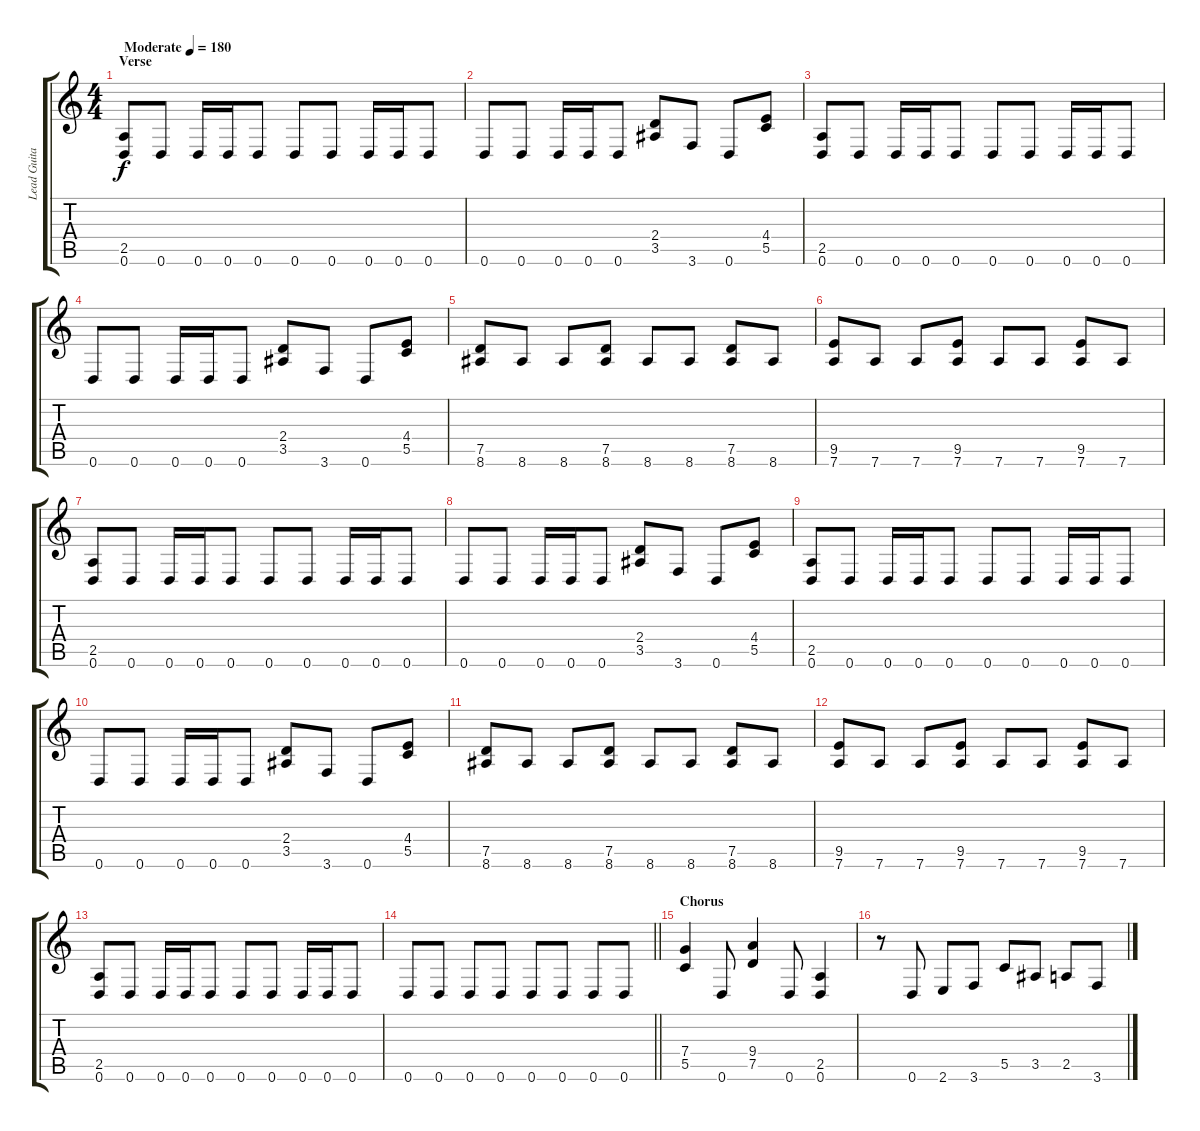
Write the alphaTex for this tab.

\track ("Lead Guitar" "Lead Guita") {instrument distortionguitar}
\staff {score tabs}
\tuning (D4 A3 F3 C3 G2 D2) {hide}
\ts (4 4)
\section ("" "Verse")
\tempo (180 "Moderate")
\clef g2
\ks c
(2.5 0.6).8{dy f instrument distortionguitar} 0.6.8 0.6.16 0.6.16 0.6.8 0.6.8 0.6.8 0.6.16 0.6.16 0.6.8 |
0.6.8 0.6.8 0.6.16 0.6.16 0.6.8 (2.4 3.5).8 3.6.8 0.6.8 (4.4 5.5).8 |
(2.5 0.6).8 0.6.8 0.6.16 0.6.16 0.6.8 0.6.8 0.6.8 0.6.16 0.6.16 0.6.8 |
0.6.8 0.6.8 0.6.16 0.6.16 0.6.8 (2.4 3.5).8 3.6.8 0.6.8 (4.4 5.5).8 |
(7.5 8.6).8 8.6.8 8.6.8 (7.5 8.6).8 8.6.8 8.6.8 (7.5 8.6).8 8.6.8 |
(9.5 7.6).8 7.6.8 7.6.8 (9.5 7.6).8 7.6.8 7.6.8 (9.5 7.6).8 7.6.8 |
(2.5 0.6).8 0.6.8 0.6.16 0.6.16 0.6.8 0.6.8 0.6.8 0.6.16 0.6.16 0.6.8 |
0.6.8 0.6.8 0.6.16 0.6.16 0.6.8 (2.4 3.5).8 3.6.8 0.6.8 (4.4 5.5).8 |
(2.5 0.6).8 0.6.8 0.6.16 0.6.16 0.6.8 0.6.8 0.6.8 0.6.16 0.6.16 0.6.8 |
0.6.8 0.6.8 0.6.16 0.6.16 0.6.8 (2.4 3.5).8 3.6.8 0.6.8 (4.4 5.5).8 |
(7.5 8.6).8 8.6.8 8.6.8 (7.5 8.6).8 8.6.8 8.6.8 (7.5 8.6).8 8.6.8 |
(9.5 7.6).8 7.6.8 7.6.8 (9.5 7.6).8 7.6.8 7.6.8 (9.5 7.6).8 7.6.8 |
(2.5 0.6).8 0.6.8 0.6.16 0.6.16 0.6.8 0.6.8 0.6.8 0.6.16 0.6.16 0.6.8 |
\barLineRight lightlight
0.6.8 0.6.8 0.6.8 0.6.8 0.6.8 0.6.8 0.6.8 0.6.8 |
\section ("" "Chorus")
(7.4 5.5).4 0.6.8 (9.4 7.5).4 0.6.8 (2.5 0.6).4 |
r.8 0.6.8 2.6.8 3.6.8 5.5.8 3.5.8 2.5.8 3.6.8
